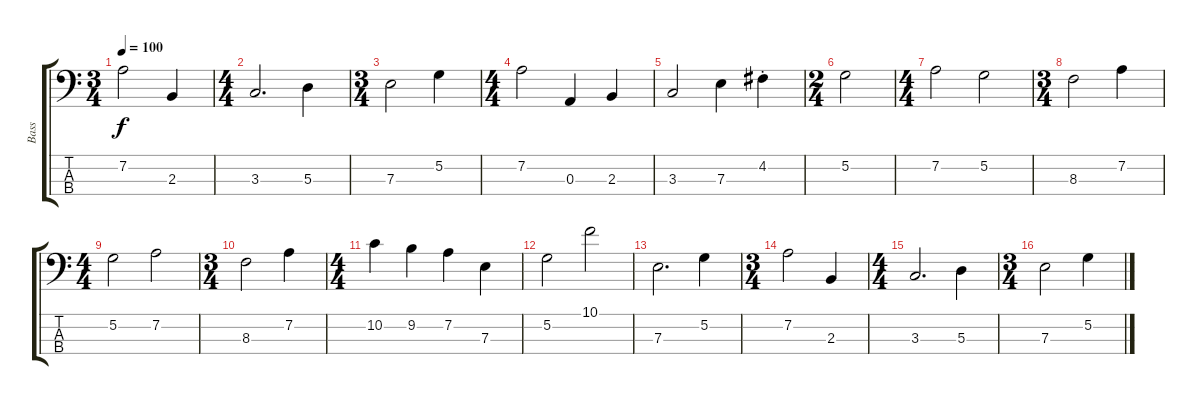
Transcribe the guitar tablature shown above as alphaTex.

\track ("Bass" "Bass") {instrument electricbassfinger}
\staff {score tabs}
\tuning (G2 D2 A1 E1) {hide}
\ts (3 4)
\tempo 100
\clef f4
\ks c
7.2.2{dy f} 2.3.4 |
\ts (4 4)
3.3.2{d} 5.3.4 |
\ts (3 4)
7.3.2 5.2.4 |
\ts (4 4)
7.2.2 0.3.4 2.3.4 |
3.3.2 7.3.4 4.2{st}.4 |
\ts (2 4)
5.2.2 |
\ts (4 4)
7.2.2 5.2.2 |
\ts (3 4)
8.3.2 7.2.4 |
\ts (4 4)
5.2.2 7.2.2 |
\ts (3 4)
8.3.2 7.2.4 |
\ts (4 4)
10.2.4 9.2.4 7.2.4 7.3.4 |
5.2.2 10.1.2 |
7.3.2{d} 5.2.4 |
\ts (3 4)
7.2.2 2.3.4 |
\ts (4 4)
3.3.2{d} 5.3.4 |
\ts (3 4)
7.3.2 5.2.4
